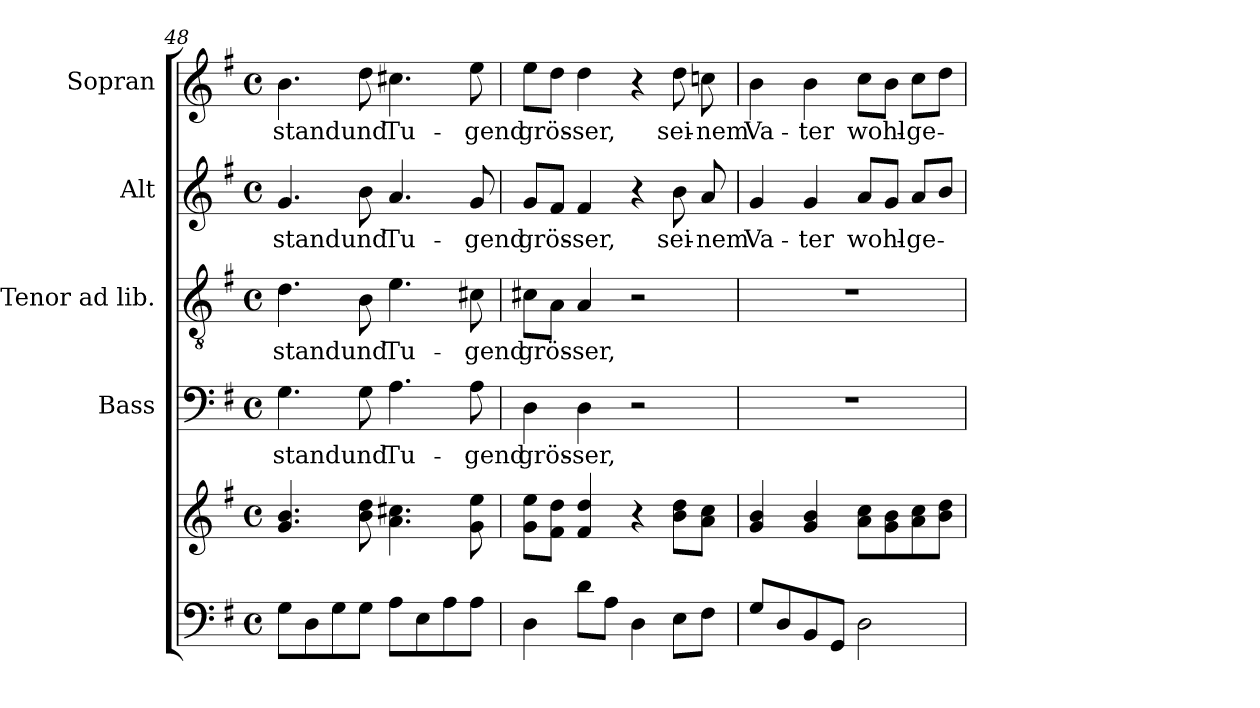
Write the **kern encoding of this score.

**kern	**kern	**kern	**text	**kern	**text	**kern	**text	**kern	**text
*part5	*part5	*part4	*part4	*part3	*part3	*part2	*part2	*part1	*part1
*staff6	*staff5	*staff4	*staff4	*staff3	*staff3	*staff2	*staff2	*staff1	*staff1
*	*	*I"Bass	*	*I"Tenor ad lib.	*	*I"Alt	*	*I"Sopran	*
*	*	*I'B.	*	*I'T.	*	*I'A.	*	*I'S.	*
*clefF4	*clefG2	*clefF4	*	*clefGv2	*	*clefG2	*	*clefG2	*
*k[f#]	*k[f#]	*k[f#]	*	*k[f#]	*	*k[f#]	*	*k[f#]	*
*G:	*G:	*G:	*	*G:	*	*G:	*	*G:	*
*M4/4	*M4/4	*M4/4	*	*M4/4	*	*M4/4	*	*M4/4	*
*met(c)	*met(c)	*met(c)	*	*met(c)	*	*met(c)	*	*met(c)	*
=48	=48	=48	=48	=48	=48	=48	=48	=48	=48
!	!	!	!LO:LY:b	!	!LO:LY:b	!	!LO:LY:b	!	!LO:LY:b
8G\L	4.g/ 4.b/	4.G\	-stand	4.d\	-stand	4.g/	-stand	4.b\	-stand
8D\	.	.	.	.	.	.	.	.	.
8G\	.	.	.	.	.	.	.	.	.
!	!	!	!LO:LY:b	!	!LO:LY:b	!	!LO:LY:b	!	!LO:LY:b
8G\J	8b\ 8dd\	8G\	und	8B\	und	8b\	und	8dd\	und
!	!	!	!LO:LY:b	!	!LO:LY:b	!	!LO:LY:b	!	!LO:LY:b
8A\L	4.a\ 4.cc#X\	4.A\	Tu-	4.e\	Tu-	4.a/	Tu-	4.cc#X\	Tu-
8E\	.	.	.	.	.	.	.	.	.
8A\	.	.	.	.	.	.	.	.	.
!	!	!	!LO:LY:b	!	!LO:LY:b	!	!LO:LY:b	!	!LO:LY:b
8A\J	8g\ 8ee\	8A\	-gend	8c#X\	-gend	8g/	-gend	8ee\	-gend
=49	=49	=49	=49	=49	=49	=49	=49	=49	=49
!	!	!	!LO:LY:b	!	!LO:LY:b	!	!LO:LY:b	!	!LO:LY:b
4D\	8g\ 8ee\L	4D\	grös-	8c#X\L	grös-	8g/L	grös-	8ee\L	grös-
.	8f#\ 8dd\J	.	.	8A\J	.	8f#/J	.	8dd\J	.
!	!	!	!LO:LY:b	!	!LO:LY:b	!	!LO:LY:b	!	!LO:LY:b
8d\L	4f#/ 4dd/	4D\	-ser,	4A/	-ser,	4f#/	-ser,	4dd\	-ser,
8A\J	.	.	.	.	.	.	.	.	.
4D\	4r	2r	.	2r	.	4r	.	4r	.
!	!	!	!	!	!	!	!LO:LY:b	!	!LO:LY:b
8E\L	8b\ 8dd\L	.	.	.	.	8b\	sei-	8dd\	sei-
!	!	!	!	!	!	!	!LO:LY:b	!	!LO:LY:b
8F#\J	8a\ 8cc\J	.	.	.	.	8a/	-nem	8ccn\	-nem
=50	=50	=50	=50	=50	=50	=50	=50	=50	=50
!	!	!	!	!	!	!	!LO:LY:b	!	!LO:LY:b
8G/L	4g/ 4b/	1r	.	1r	.	4g/	Va-	4b\	Va-
8D/	.	.	.	.	.	.	.	.	.
!	!	!	!	!	!	!	!LO:LY:b	!	!LO:LY:b
8BB/	4g/ 4b/	.	.	.	.	4g/	-ter	4b\	-ter
8GG/J	.	.	.	.	.	.	.	.	.
!	!	!	!	!	!	!	!LO:LY:b	!	!LO:LY:b
2D\	8a\ 8cc\L	.	.	.	.	8a/L	wohl-	8cc\L	wohl-
.	8g\ 8b\	.	.	.	.	8g/J	.	8b\J	.
!	!	!	!	!	!	!	!LO:LY:b	!	!LO:LY:b
.	8a\ 8cc\	.	.	.	.	8a/L	-ge-	8cc\L	-ge-
.	8b\ 8dd\J	.	.	.	.	8b/J	.	8dd\J	.
=	=	=	=	=	=	=	=	=	=
*-	*-	*-	*-	*-	*-	*-	*-	*-	*-
